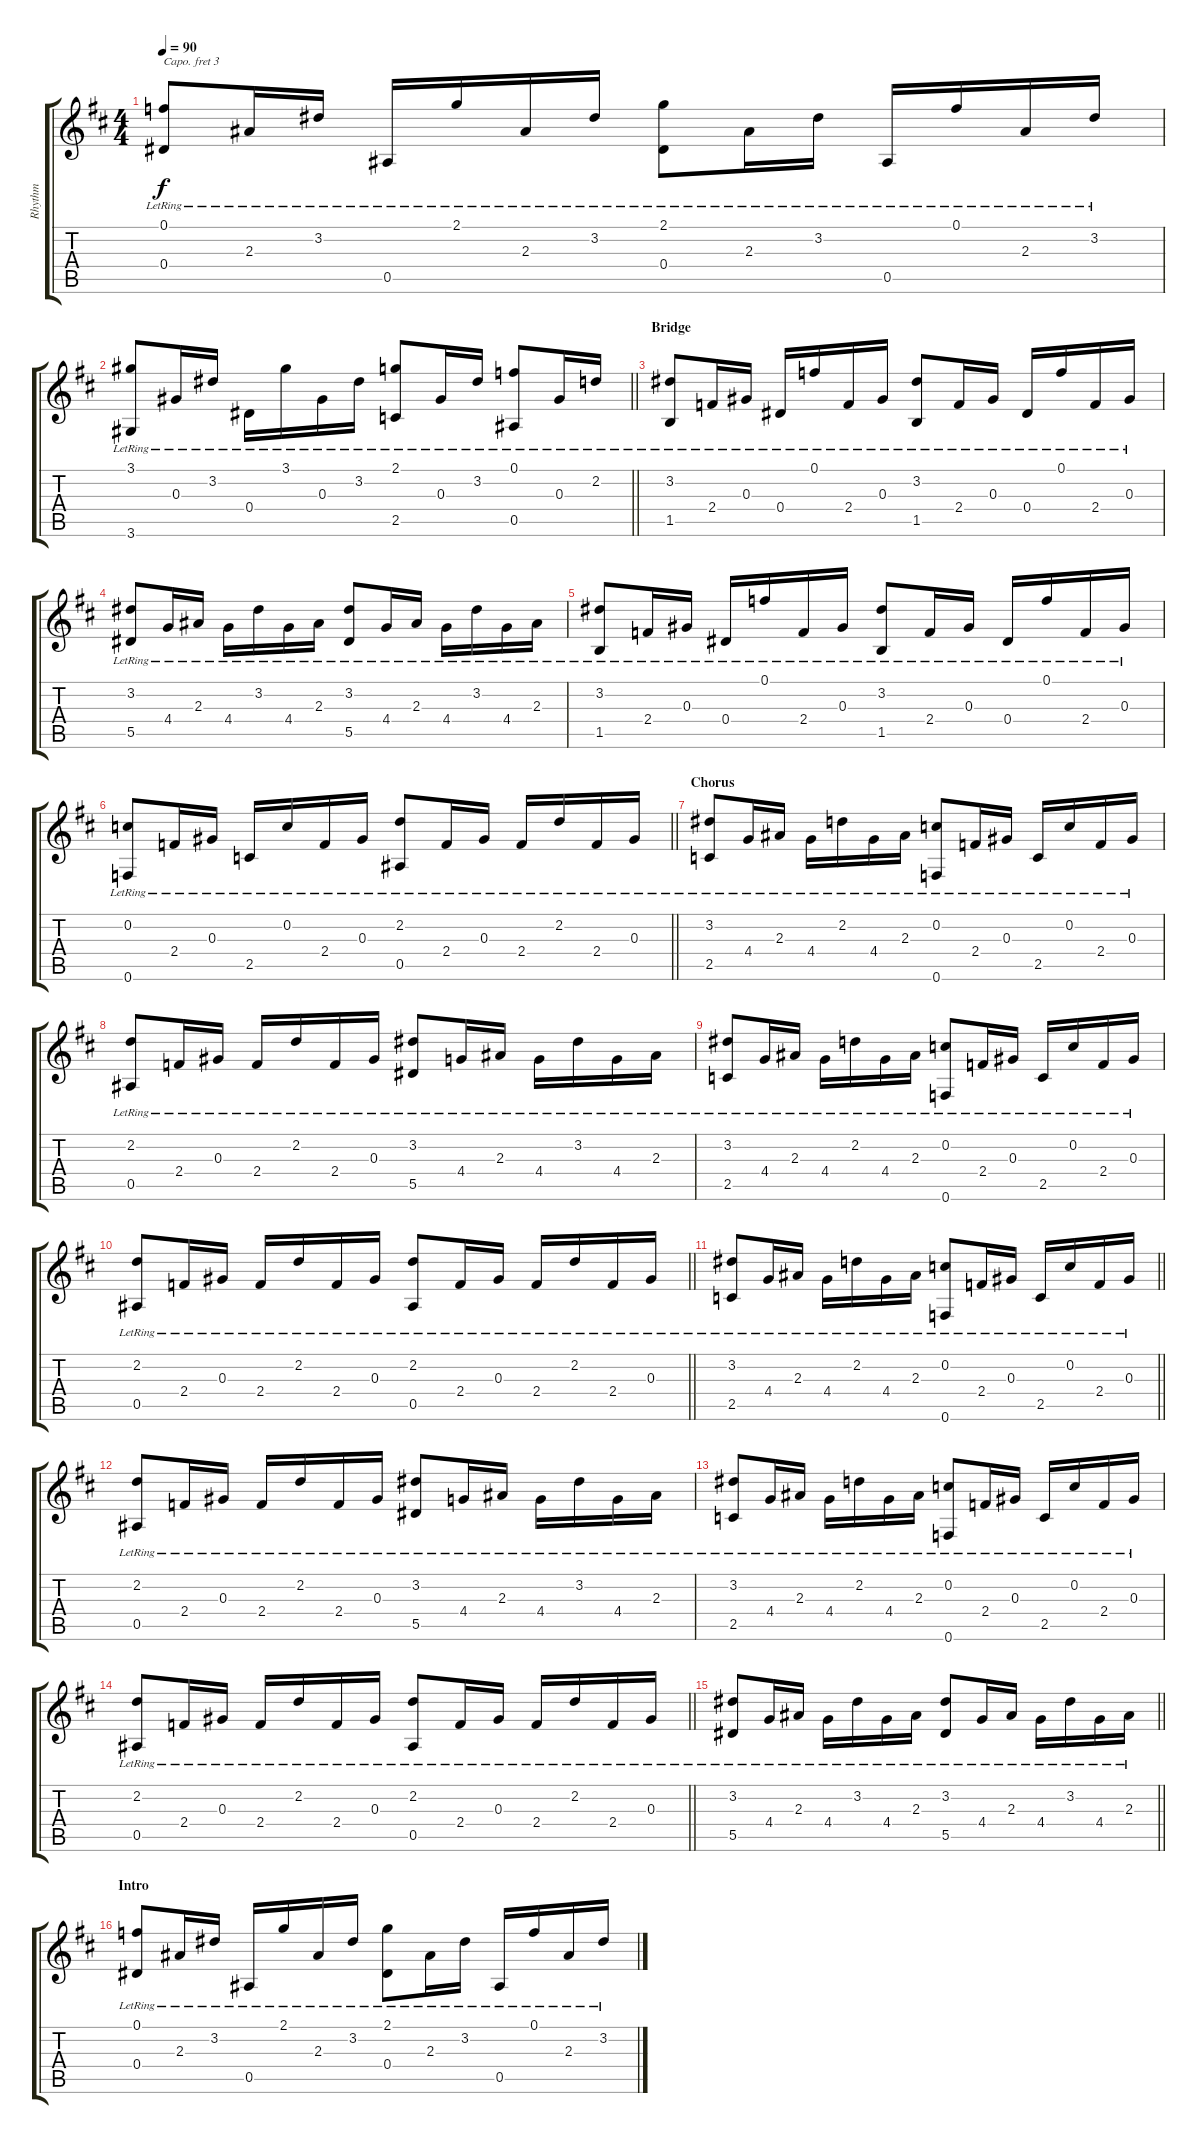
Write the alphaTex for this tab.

\track ("Rhythm" "Rhythm") {instrument acousticguitarsteel}
\staff {score tabs}
\capo 3
\tuning (D4 A3 F3 C3 G2 D2) {hide}
\ts (4 4)
\tempo 90
\clef g2
\ks d
(0.1{lr} 0.4{lr}).8{dy f} 2.3{lr}.16 3.2{lr}.16 0.5{lr}.16 2.1{lr}.16 2.3{lr}.16 3.2{lr}.16 (2.1{lr} 0.4{lr}).8 2.3{lr}.16 3.2{lr}.16 0.5{lr}.16 0.1{lr}.16 2.3{lr}.16 3.2{lr}.16 |
\barLineRight lightlight
(3.1{lr} 3.6{lr}).8 0.3{lr}.16 3.2{lr}.16 0.4{lr}.16 3.1{lr}.16 0.3{lr}.16 3.2{lr}.16 (2.1{lr} 2.5{lr}).8 0.3{lr}.16 3.2{lr}.16 (0.1{lr} 0.5{lr}).8 0.3{lr}.16 2.2{lr}.16 |
\section ("" "Bridge")
(3.2{lr} 1.5{lr}).8 2.4{lr}.16 0.3{lr}.16 0.4{lr}.16 0.1{lr}.16 2.4{lr}.16 0.3{lr}.16 (3.2{lr} 1.5{lr}).8 2.4{lr}.16 0.3{lr}.16 0.4{lr}.16 0.1{lr}.16 2.4{lr}.16 0.3{lr}.16 |
(3.2{lr} 5.5{lr}).8 4.4{lr}.16 2.3{lr}.16 4.4{lr}.16 3.2{lr}.16 4.4{lr}.16 2.3{lr}.16 (3.2{lr} 5.5{lr}).8 4.4{lr}.16 2.3{lr}.16 4.4{lr}.16 3.2{lr}.16 4.4{lr}.16 2.3{lr}.16 |
(3.2{lr} 1.5{lr}).8 2.4{lr}.16 0.3{lr}.16 0.4{lr}.16 0.1{lr}.16 2.4{lr}.16 0.3{lr}.16 (3.2{lr} 1.5{lr}).8 2.4{lr}.16 0.3{lr}.16 0.4{lr}.16 0.1{lr}.16 2.4{lr}.16 0.3{lr}.16 |
\barLineRight lightlight
(0.2{lr} 0.6{lr}).8 2.4{lr}.16 0.3{lr}.16 2.5{lr}.16 0.2{lr}.16 2.4{lr}.16 0.3{lr}.16 (2.2{lr} 0.5{lr}).8 2.4{lr}.16 0.3{lr}.16 2.4{lr}.16 2.2{lr}.16 2.4{lr}.16 0.3{lr}.16 |
\section ("" "Chorus")
(3.2{lr} 2.5{lr}).8 4.4{lr}.16 2.3{lr}.16 4.4{lr}.16 2.2{lr}.16 4.4{lr}.16 2.3{lr}.16 (0.2{lr} 0.6{lr}).8 2.4{lr}.16 0.3{lr}.16 2.5{lr}.16 0.2{lr}.16 2.4{lr}.16 0.3{lr}.16 |
(2.2{lr} 0.5{lr}).8 2.4{lr}.16 0.3{lr}.16 2.4{lr}.16 2.2{lr}.16 2.4{lr}.16 0.3{lr}.16 (3.2{lr} 5.5{lr}).8 4.4{lr}.16 2.3{lr}.16 4.4{lr}.16 3.2{lr}.16 4.4{lr}.16 2.3{lr}.16 |
(3.2{lr} 2.5{lr}).8 4.4{lr}.16 2.3{lr}.16 4.4{lr}.16 2.2{lr}.16 4.4{lr}.16 2.3{lr}.16 (0.2{lr} 0.6{lr}).8 2.4{lr}.16 0.3{lr}.16 2.5{lr}.16 0.2{lr}.16 2.4{lr}.16 0.3{lr}.16 |
\barLineRight lightlight
(2.2{lr} 0.5{lr}).8 2.4{lr}.16 0.3{lr}.16 2.4{lr}.16 2.2{lr}.16 2.4{lr}.16 0.3{lr}.16 (2.2{lr} 0.5{lr}).8 2.4{lr}.16 0.3{lr}.16 2.4{lr}.16 2.2{lr}.16 2.4{lr}.16 0.3{lr}.16 |
\barLineRight lightlight
(3.2{lr} 2.5{lr}).8 4.4{lr}.16 2.3{lr}.16 4.4{lr}.16 2.2{lr}.16 4.4{lr}.16 2.3{lr}.16 (0.2{lr} 0.6{lr}).8 2.4{lr}.16 0.3{lr}.16 2.5{lr}.16 0.2{lr}.16 2.4{lr}.16 0.3{lr}.16 |
(2.2{lr} 0.5{lr}).8 2.4{lr}.16 0.3{lr}.16 2.4{lr}.16 2.2{lr}.16 2.4{lr}.16 0.3{lr}.16 (3.2{lr} 5.5{lr}).8 4.4{lr}.16 2.3{lr}.16 4.4{lr}.16 3.2{lr}.16 4.4{lr}.16 2.3{lr}.16 |
(3.2{lr} 2.5{lr}).8 4.4{lr}.16 2.3{lr}.16 4.4{lr}.16 2.2{lr}.16 4.4{lr}.16 2.3{lr}.16 (0.2{lr} 0.6{lr}).8 2.4{lr}.16 0.3{lr}.16 2.5{lr}.16 0.2{lr}.16 2.4{lr}.16 0.3{lr}.16 |
\barLineRight lightlight
(2.2{lr} 0.5{lr}).8 2.4{lr}.16 0.3{lr}.16 2.4{lr}.16 2.2{lr}.16 2.4{lr}.16 0.3{lr}.16 (2.2{lr} 0.5{lr}).8 2.4{lr}.16 0.3{lr}.16 2.4{lr}.16 2.2{lr}.16 2.4{lr}.16 0.3{lr}.16 |
\barLineRight lightlight
(3.2{lr} 5.5{lr}).8 4.4{lr}.16 2.3{lr}.16 4.4{lr}.16 3.2{lr}.16 4.4{lr}.16 2.3{lr}.16 (3.2{lr} 5.5{lr}).8 4.4{lr}.16 2.3{lr}.16 4.4{lr}.16 3.2{lr}.16 4.4{lr}.16 2.3{lr}.16 |
\section ("" "Intro")
(0.1{lr} 0.4{lr}).8 2.3{lr}.16 3.2{lr}.16 0.5{lr}.16 2.1{lr}.16 2.3{lr}.16 3.2{lr}.16 (2.1{lr} 0.4{lr}).8 2.3{lr}.16 3.2{lr}.16 0.5{lr}.16 0.1{lr}.16 2.3{lr}.16 3.2{lr}.16
